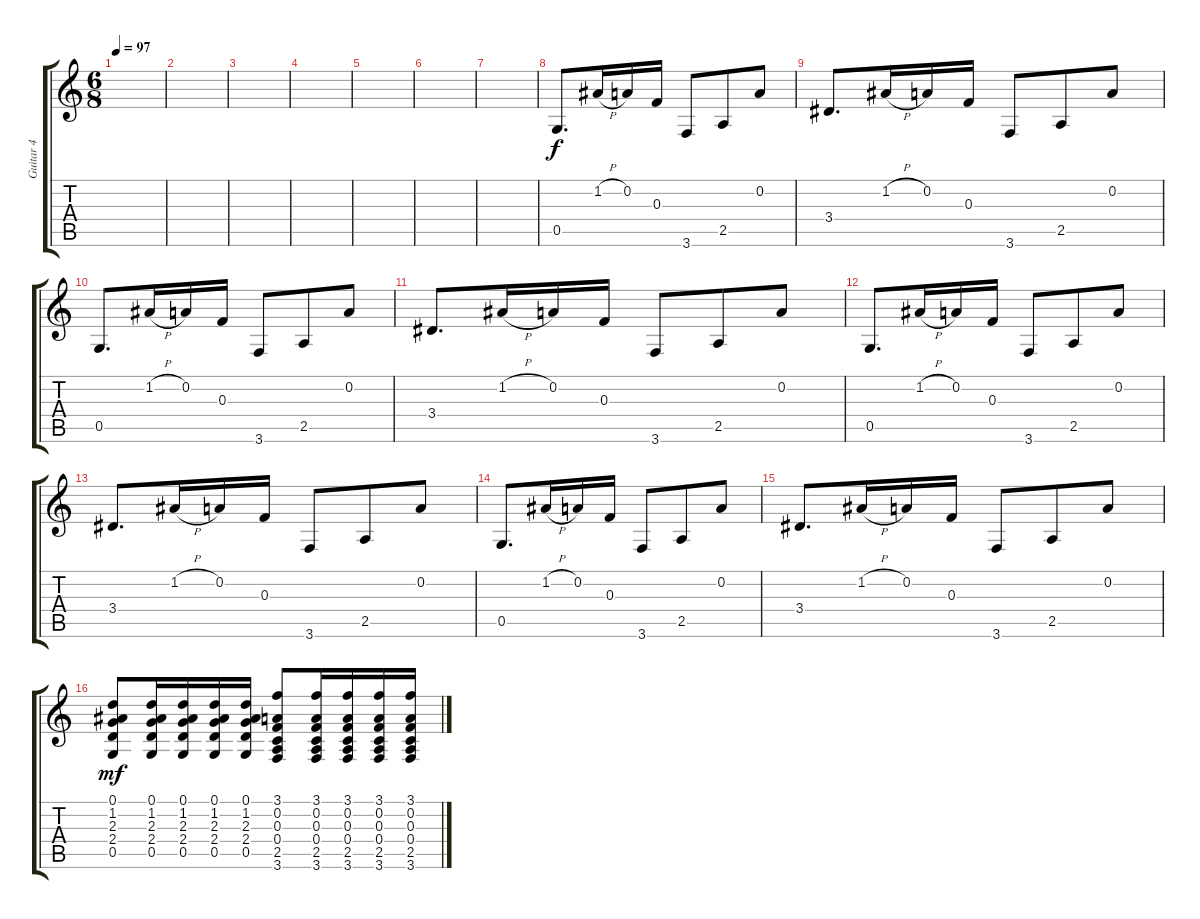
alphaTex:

\track ("Guitar 4" "Guitar 4") {instrument acousticguitarsteel}
\staff {score tabs}
\tuning (D4 A3 F3 C3 G2 D2) {hide}
\ts (6 8)
\tempo 97
\clef g2
\ks c
|
|
|
|
|
|
|
0.5.8{d dy f} 1.2{h}.16 0.2.16 0.3.16 3.6.8 2.5.8 0.2.8 |
3.4.8{d} 1.2{h}.16 0.2.16 0.3.16 3.6.8 2.5.8 0.2.8 |
0.5.8{d} 1.2{h}.16 0.2.16 0.3.16 3.6.8 2.5.8 0.2.8 |
3.4.8{d} 1.2{h}.16 0.2.16 0.3.16 3.6.8 2.5.8 0.2.8 |
0.5.8{d} 1.2{h}.16 0.2.16 0.3.16 3.6.8 2.5.8 0.2.8 |
3.4.8{d} 1.2{h}.16 0.2.16 0.3.16 3.6.8 2.5.8 0.2.8 |
0.5.8{d} 1.2{h}.16 0.2.16 0.3.16 3.6.8 2.5.8 0.2.8 |
3.4.8{d} 1.2{h}.16 0.2.16 0.3.16 3.6.8 2.5.8 0.2.8 |
(0.1 1.2 2.3 2.4 0.5).8{dy mf} (0.1 1.2 2.3 2.4 0.5).16 (0.1 1.2 2.3 2.4 0.5).16 (0.1 1.2 2.3 2.4 0.5).16 (0.1 1.2 2.3 2.4 0.5).16 (3.1 0.2 0.3 0.4 2.5 3.6).8 (3.1 0.2 0.3 0.4 2.5 3.6).16 (3.1 0.2 0.3 0.4 2.5 3.6).16 (3.1 0.2 0.3 0.4 2.5 3.6).16 (3.1 0.2 0.3 0.4 2.5 3.6).16
